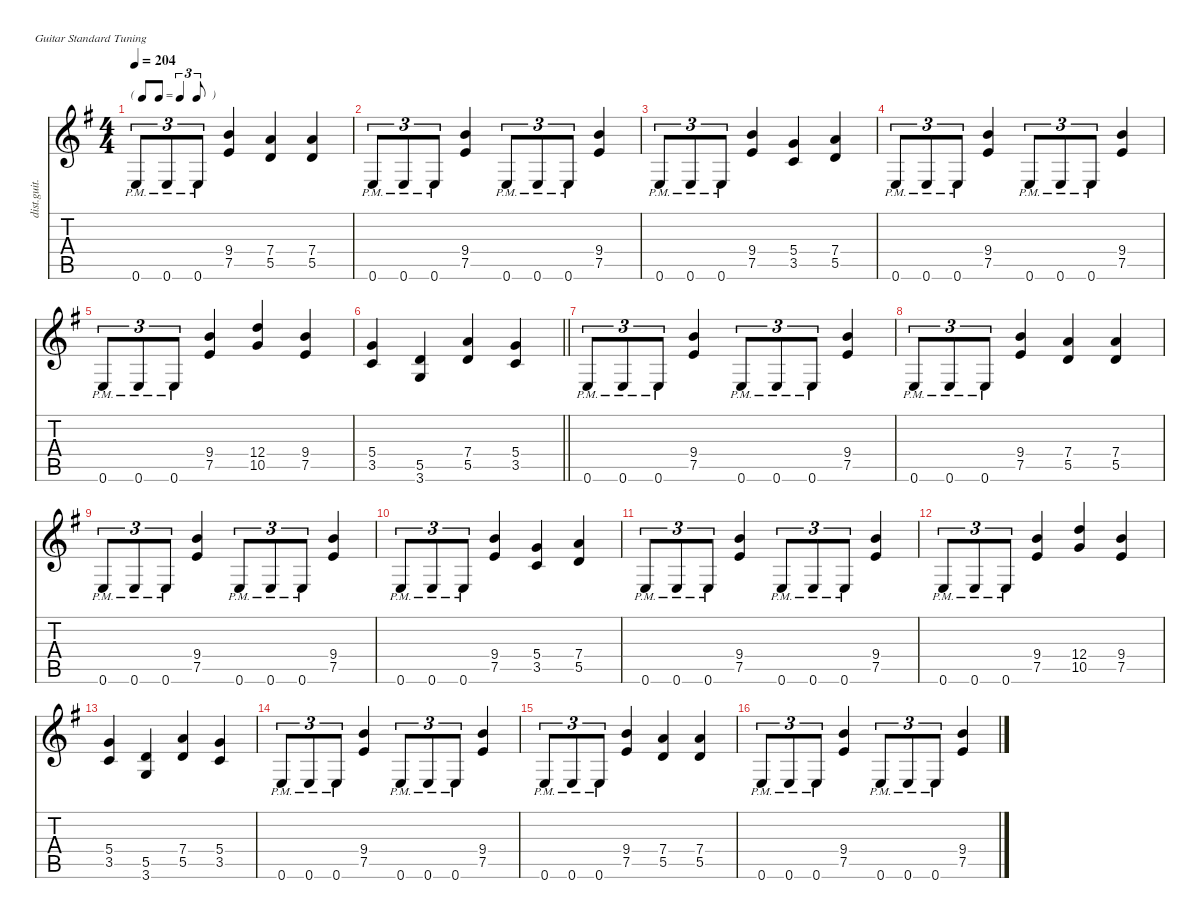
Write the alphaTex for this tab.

\defaultSystemsLayout 4
\hideDynamics
\bracketExtendMode nobrackets
\otherSystemsTrackNameOrientation horizontal
\track ("James Hetfield" "dist.guit.") {defaultSystemsLayout 8 mute instrument distortionguitar}
\staff {score tabs}
\tuning (E4 B3 G3 D3 A2 E2)
\ts (4 4)
\tf triplet8th
\tempo 204
\clef g2
\ks eminor
0.6{pm acc forcenatural}.8{tu (3 2) dy f beam Up} 0.6{pm acc forcenatural}.8{tu (3 2) beam Up} 0.6{pm acc forcenatural}.8{tu (3 2) beam Up} (9.4{acc forcenatural} 7.5{acc forcenatural}).4{beam Up} (7.4{acc forcenatural} 5.5{acc forcenatural}).4{beam Up} (7.4{acc forcenatural} 5.5{acc forcenatural}).4{beam Up} |
0.6{pm acc forcenatural}.8{tu (3 2) beam Up} 0.6{pm acc forcenatural}.8{tu (3 2) beam Up} 0.6{pm acc forcenatural}.8{tu (3 2) beam Up} (9.4{acc forcenatural} 7.5{acc forcenatural}).4{beam Up} 0.6{pm acc forcenatural}.8{tu (3 2) beam Up} 0.6{pm acc forcenatural}.8{tu (3 2) beam Up} 0.6{pm acc forcenatural}.8{tu (3 2) beam Up} (9.4{acc forcenatural} 7.5{acc forcenatural}).4{beam Up} |
0.6{pm acc forcenatural}.8{tu (3 2) beam Up} 0.6{pm acc forcenatural}.8{tu (3 2) beam Up} 0.6{pm acc forcenatural}.8{tu (3 2) beam Up} (9.4{acc forcenatural} 7.5{acc forcenatural}).4{beam Up} (5.4{acc forcenatural} 3.5{acc forcenatural}).4{beam Up} (7.4{acc forcenatural} 5.5{acc forcenatural}).4{beam Up} |
0.6{pm acc forcenatural}.8{tu (3 2) beam Up} 0.6{pm acc forcenatural}.8{tu (3 2) beam Up} 0.6{pm acc forcenatural}.8{tu (3 2) beam Up} (9.4{acc forcenatural} 7.5{acc forcenatural}).4{beam Up} 0.6{pm acc forcenatural}.8{tu (3 2) beam Up} 0.6{pm acc forcenatural}.8{tu (3 2) beam Up} 0.6{pm acc forcenatural}.8{tu (3 2) beam Up} (9.4{acc forcenatural} 7.5{acc forcenatural}).4{beam Up} |
0.6{pm acc forcenatural}.8{tu (3 2) beam Up} 0.6{pm acc forcenatural}.8{tu (3 2) beam Up} 0.6{pm acc forcenatural}.8{tu (3 2) beam Up} (9.4{acc forcenatural} 7.5{acc forcenatural}).4{beam Up} (12.4{acc forcenatural} 10.5{acc forcenatural}).4{beam Up} (9.4{acc forcenatural} 7.5{acc forcenatural}).4{beam Up} |
\barLineRight lightlight
(5.4{acc forcenatural} 3.5{acc forcenatural}).4{beam Up} (5.5{acc forcenatural} 3.6{acc forcenatural}).4{beam Up} (7.4{acc forcenatural} 5.5{acc forcenatural}).4{beam Up} (5.4{acc forcenatural} 3.5{acc forcenatural}).4{beam Up} |
0.6{pm acc forcenatural}.8{tu (3 2) beam Up} 0.6{pm acc forcenatural}.8{tu (3 2) beam Up} 0.6{pm acc forcenatural}.8{tu (3 2) beam Up} (9.4{acc forcenatural} 7.5{acc forcenatural}).4{beam Up} 0.6{pm acc forcenatural}.8{tu (3 2) beam Up} 0.6{pm acc forcenatural}.8{tu (3 2) beam Up} 0.6{pm acc forcenatural}.8{tu (3 2) beam Up} (9.4{acc forcenatural} 7.5{acc forcenatural}).4{beam Up} |
0.6{pm acc forcenatural}.8{tu (3 2) beam Up} 0.6{pm acc forcenatural}.8{tu (3 2) beam Up} 0.6{pm acc forcenatural}.8{tu (3 2) beam Up} (9.4{acc forcenatural} 7.5{acc forcenatural}).4{beam Up} (7.4{acc forcenatural} 5.5{acc forcenatural}).4{beam Up} (7.4{acc forcenatural} 5.5{acc forcenatural}).4{beam Up} |
0.6{pm acc forcenatural}.8{tu (3 2) beam Up} 0.6{pm acc forcenatural}.8{tu (3 2) beam Up} 0.6{pm acc forcenatural}.8{tu (3 2) beam Up} (9.4{acc forcenatural} 7.5{acc forcenatural}).4{beam Up} 0.6{pm acc forcenatural}.8{tu (3 2) beam Up} 0.6{pm acc forcenatural}.8{tu (3 2) beam Up} 0.6{pm acc forcenatural}.8{tu (3 2) beam Up} (9.4{acc forcenatural} 7.5{acc forcenatural}).4{beam Up} |
0.6{pm acc forcenatural}.8{tu (3 2) beam Up} 0.6{pm acc forcenatural}.8{tu (3 2) beam Up} 0.6{pm acc forcenatural}.8{tu (3 2) beam Up} (9.4{acc forcenatural} 7.5{acc forcenatural}).4{beam Up} (5.4{acc forcenatural} 3.5{acc forcenatural}).4{beam Up} (7.4{acc forcenatural} 5.5{acc forcenatural}).4{beam Up} |
0.6{pm acc forcenatural}.8{tu (3 2) beam Up} 0.6{pm acc forcenatural}.8{tu (3 2) beam Up} 0.6{pm acc forcenatural}.8{tu (3 2) beam Up} (9.4{acc forcenatural} 7.5{acc forcenatural}).4{beam Up} 0.6{pm acc forcenatural}.8{tu (3 2) beam Up} 0.6{pm acc forcenatural}.8{tu (3 2) beam Up} 0.6{pm acc forcenatural}.8{tu (3 2) beam Up} (9.4{acc forcenatural} 7.5{acc forcenatural}).4{beam Up} |
0.6{pm acc forcenatural}.8{tu (3 2) beam Up} 0.6{pm acc forcenatural}.8{tu (3 2) beam Up} 0.6{pm acc forcenatural}.8{tu (3 2) beam Up} (9.4{acc forcenatural} 7.5{acc forcenatural}).4{beam Up} (12.4{acc forcenatural} 10.5{acc forcenatural}).4{beam Up} (9.4{acc forcenatural} 7.5{acc forcenatural}).4{beam Up} |
(5.4{acc forcenatural} 3.5{acc forcenatural}).4{beam Up} (5.5{acc forcenatural} 3.6{acc forcenatural}).4{beam Up} (7.4{acc forcenatural} 5.5{acc forcenatural}).4{beam Up} (5.4{acc forcenatural} 3.5{acc forcenatural}).4{beam Up} |
0.6{pm acc forcenatural}.8{tu (3 2) beam Up} 0.6{pm acc forcenatural}.8{tu (3 2) beam Up} 0.6{pm acc forcenatural}.8{tu (3 2) beam Up} (9.4{acc forcenatural} 7.5{acc forcenatural}).4{beam Up} 0.6{pm acc forcenatural}.8{tu (3 2) beam Up} 0.6{pm acc forcenatural}.8{tu (3 2) beam Up} 0.6{pm acc forcenatural}.8{tu (3 2) beam Up} (9.4{acc forcenatural} 7.5{acc forcenatural}).4{beam Up} |
0.6{pm acc forcenatural}.8{tu (3 2) beam Up} 0.6{pm acc forcenatural}.8{tu (3 2) beam Up} 0.6{pm acc forcenatural}.8{tu (3 2) beam Up} (9.4{acc forcenatural} 7.5{acc forcenatural}).4{beam Up} (7.4{acc forcenatural} 5.5{acc forcenatural}).4{beam Up} (7.4{acc forcenatural} 5.5{acc forcenatural}).4{beam Up} |
0.6{pm acc forcenatural}.8{tu (3 2) beam Up} 0.6{pm acc forcenatural}.8{tu (3 2) beam Up} 0.6{pm acc forcenatural}.8{tu (3 2) beam Up} (9.4{acc forcenatural} 7.5{acc forcenatural}).4{beam Up} 0.6{pm acc forcenatural}.8{tu (3 2) beam Up} 0.6{pm acc forcenatural}.8{tu (3 2) beam Up} 0.6{pm acc forcenatural}.8{tu (3 2) beam Up} (9.4{acc forcenatural} 7.5{acc forcenatural}).4{beam Up}
